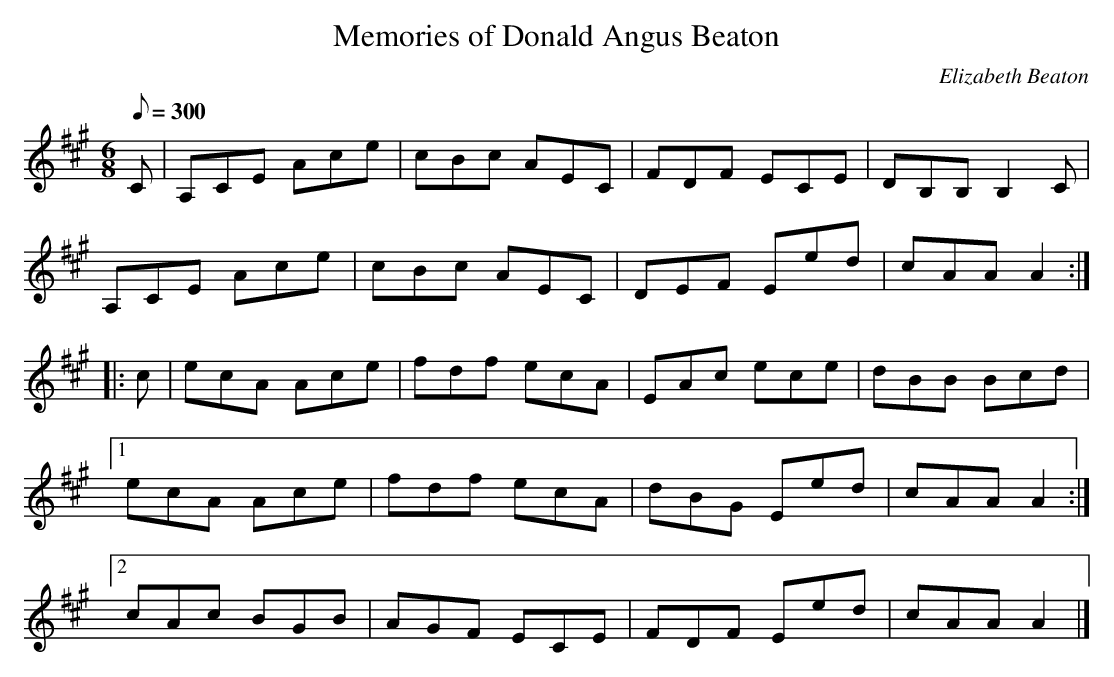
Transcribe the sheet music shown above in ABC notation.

X:1
T:Memories of Donald Angus Beaton
C:Elizabeth Beaton
L:1/8
M:6/8
Q:300
K:A
C|A,CE Ace|cBc AEC|FDF ECE|DB,B, B,2 C|
A,CE Ace|cBc AEC|DEF Eed|cAA A2:|
|:c|ecA Ace|fdf ecA|EAc ece|dBB Bcd|
[1ecA Ace|fdf ecA|dBG Eed|cAA A2:|
[2cAc BGB|AGF ECE|FDF Eed|cAA A2|]
